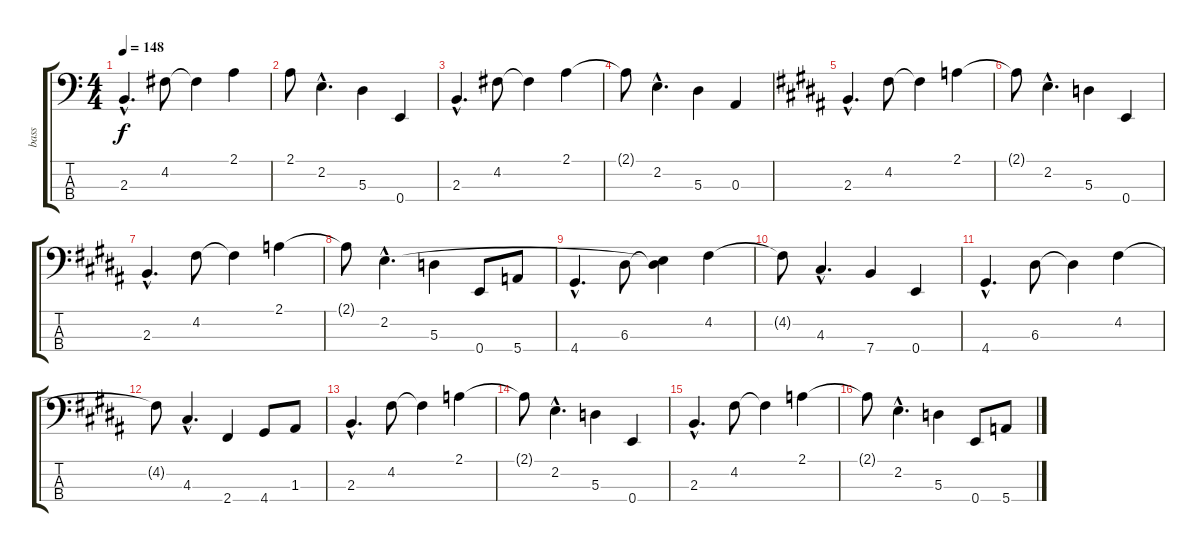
\track ("bass" "bass") {instrument electricbassfinger}
\staff {score tabs}
\tuning (G2 D2 A1 E1) {hide}
\ts (4 4)
\tempo 148
\clef f4
\ks c
2.3{hac}.4{d dy f} 4.2.8 4.2{t}.4 2.1.4 |
2.1.8 2.2{hac}.4{d} 5.3.4 0.4.4 |
2.3{hac}.4{d} 4.2.8 4.2{t}.4 2.1.4 |
2.1{t}.8 2.2{hac}.4{d} 5.3.4 0.3.4 |
\ks b
2.3{hac}.4{d} 4.2.8 4.2{t}.4 2.1.4 |
2.1{t}.8 2.2{hac}.4{d} 5.3.4 0.4.4 |
2.3{hac}.4{d} 4.2.8 4.2{t}.4 2.1.4 |
2.1{t}.8 2.2{hac}.4{d} 5.3.4 0.4.8 5.4.8 |
4.4{hac}.4{d} 6.3.8 (2.2{t} 6.3{t}).4 4.2.4 |
4.2{t}.8 4.3{hac}.4{d} 7.4.4 0.4.4 |
4.4{hac}.4{d} 6.3.8 6.3{t}.4 4.2.4 |
4.2{t}.8 4.3{hac}.4{d} 2.4.4 4.4.8 1.3.8 |
2.3{hac}.4{d} 4.2.8 4.2{t}.4 2.1.4 |
2.1{t}.8 2.2{hac}.4{d} 5.3.4 0.4.4 |
2.3{hac}.4{d} 4.2.8 4.2{t}.4 2.1.4 |
2.1{t}.8 2.2{hac}.4{d} 5.3.4 0.4.8 5.4.8
